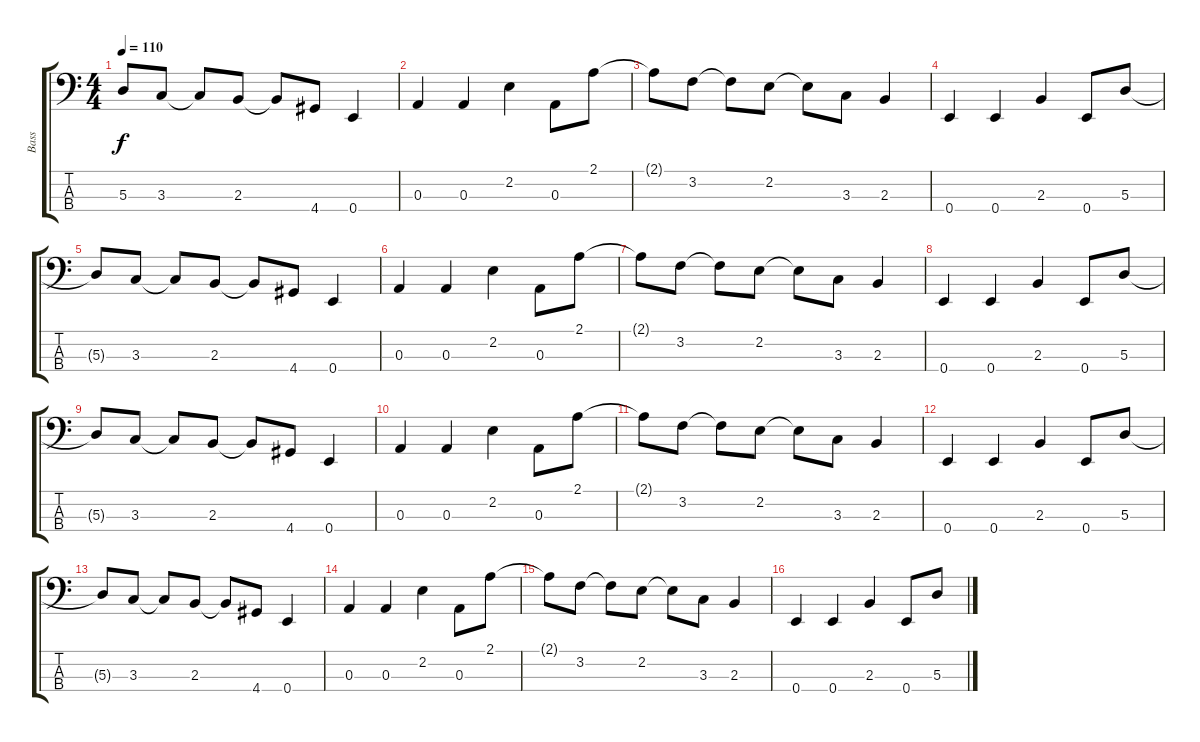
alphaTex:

\track ("Bass" "Bass") {instrument electricbasspick}
\staff {score tabs}
\tuning (G2 D2 A1 E1) {hide}
\ts (4 4)
\tempo 110
\clef f4
\ks c
5.3{t}.8{dy f} 3.3.8 3.3{t}.8 2.3.8 2.3{t}.8 4.4.8 0.4.4 |
0.3.4 0.3.4 2.2.4 0.3.8 2.1.8 |
2.1{t}.8 3.2.8 3.2{t}.8 2.2.8 2.2{t}.8 3.3.8 2.3.4 |
0.4.4 0.4.4 2.3.4 0.4.8 5.3.8 |
5.3{t}.8 3.3.8 3.3{t}.8 2.3.8 2.3{t}.8 4.4.8 0.4.4 |
0.3.4 0.3.4 2.2.4 0.3.8 2.1.8 |
2.1{t}.8 3.2.8 3.2{t}.8 2.2.8 2.2{t}.8 3.3.8 2.3.4 |
0.4.4 0.4.4 2.3.4 0.4.8 5.3.8 |
5.3{t}.8 3.3.8 3.3{t}.8 2.3.8 2.3{t}.8 4.4.8 0.4.4 |
0.3.4 0.3.4 2.2.4 0.3.8 2.1.8 |
2.1{t}.8 3.2.8 3.2{t}.8 2.2.8 2.2{t}.8 3.3.8 2.3.4 |
0.4.4 0.4.4 2.3.4 0.4.8 5.3.8 |
5.3{t}.8 3.3.8 3.3{t}.8 2.3.8 2.3{t}.8 4.4.8 0.4.4 |
0.3.4 0.3.4 2.2.4 0.3.8 2.1.8 |
2.1{t}.8 3.2.8 3.2{t}.8 2.2.8 2.2{t}.8 3.3.8 2.3.4 |
0.4.4 0.4.4 2.3.4 0.4.8 5.3.8
